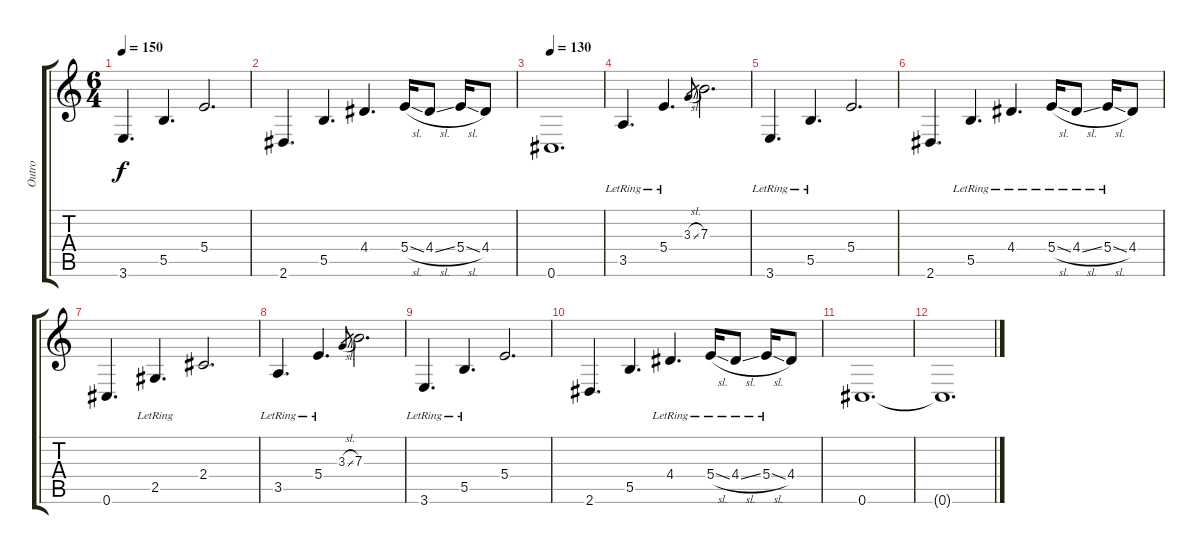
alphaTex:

\track ("Outro" "Outro") {instrument distortionguitar}
\staff {score tabs}
\tuning (Db4 Ab3 E3 B2 Gb2 Db2) {hide}
\ts (6 4)
\tempo 150
\clef g2
\ks c
3.6.4{d dy f} 5.5.4{d} 5.4.2{d} |
2.6.4{d} 5.5.4{d} 4.4.4{d} 5.4{sl}.16 4.4{sl}.8 5.4{sl}.16 4.4.8 |
\tempo 130
0.6.1{d} |
3.5{lr}.4{d} 5.4{lr}.4{d} 3.3{sl}.8{gr} 7.3.2{d} |
3.6{lr}.4{d} 5.5{lr}.4{d} 5.4.2{d} |
2.6.4{d} 5.5{lr}.4{d} 4.4{lr}.4{d} 5.4{sl lr}.16 4.4{sl lr}.8 5.4{sl lr}.16 4.4.8 |
0.6.4{d} 2.5{lr}.4{d} 2.4.2{d} |
3.5{lr}.4{d} 5.4{lr}.4{d} 3.3{sl}.8{gr} 7.3.2{d} |
3.6{lr}.4{d} 5.5{lr}.4{d} 5.4.2{d} |
2.6.4{d} 5.5.4{d} 4.4{lr}.4{d} 5.4{sl lr}.16 4.4{sl lr}.8 5.4{sl lr}.16 4.4.8 |
0.6.1{d} |
0.6{t}.1{d volume 0}
